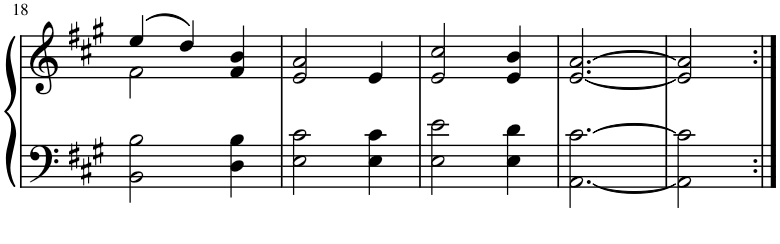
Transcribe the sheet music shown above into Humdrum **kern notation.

**kern	**kern
*part1	*part1
*staff2	*staff1
*I"Piano	*
*I'Pno.	*
!!LO:PB:g=z
*clefF4	*clefG2
*k[f#c#g#]	*k[f#c#g#]
*M3/4	*M3/4
=18	=18
*	*^
2BB\ 2B\	(4ee/	2f#\
.	4dd/)	.
4D\ 4B\	4f#/ 4b/	4ryy
*	*v	*v
=19	=19
2E\ 2c#\	2e/ 2a/
4E\ 4c#\	4e/
=20	=20
2E\ 2e\	2e/ 2cc#/
4E\ 4d\	4e/ 4b/
=21	=21
[2.AA\ [2.c#\	[2.e/ [2.a/
=22	=22
2AA\] 2c#\]	2e/] 2a/]
=:|!	=:|!
*-	*-
